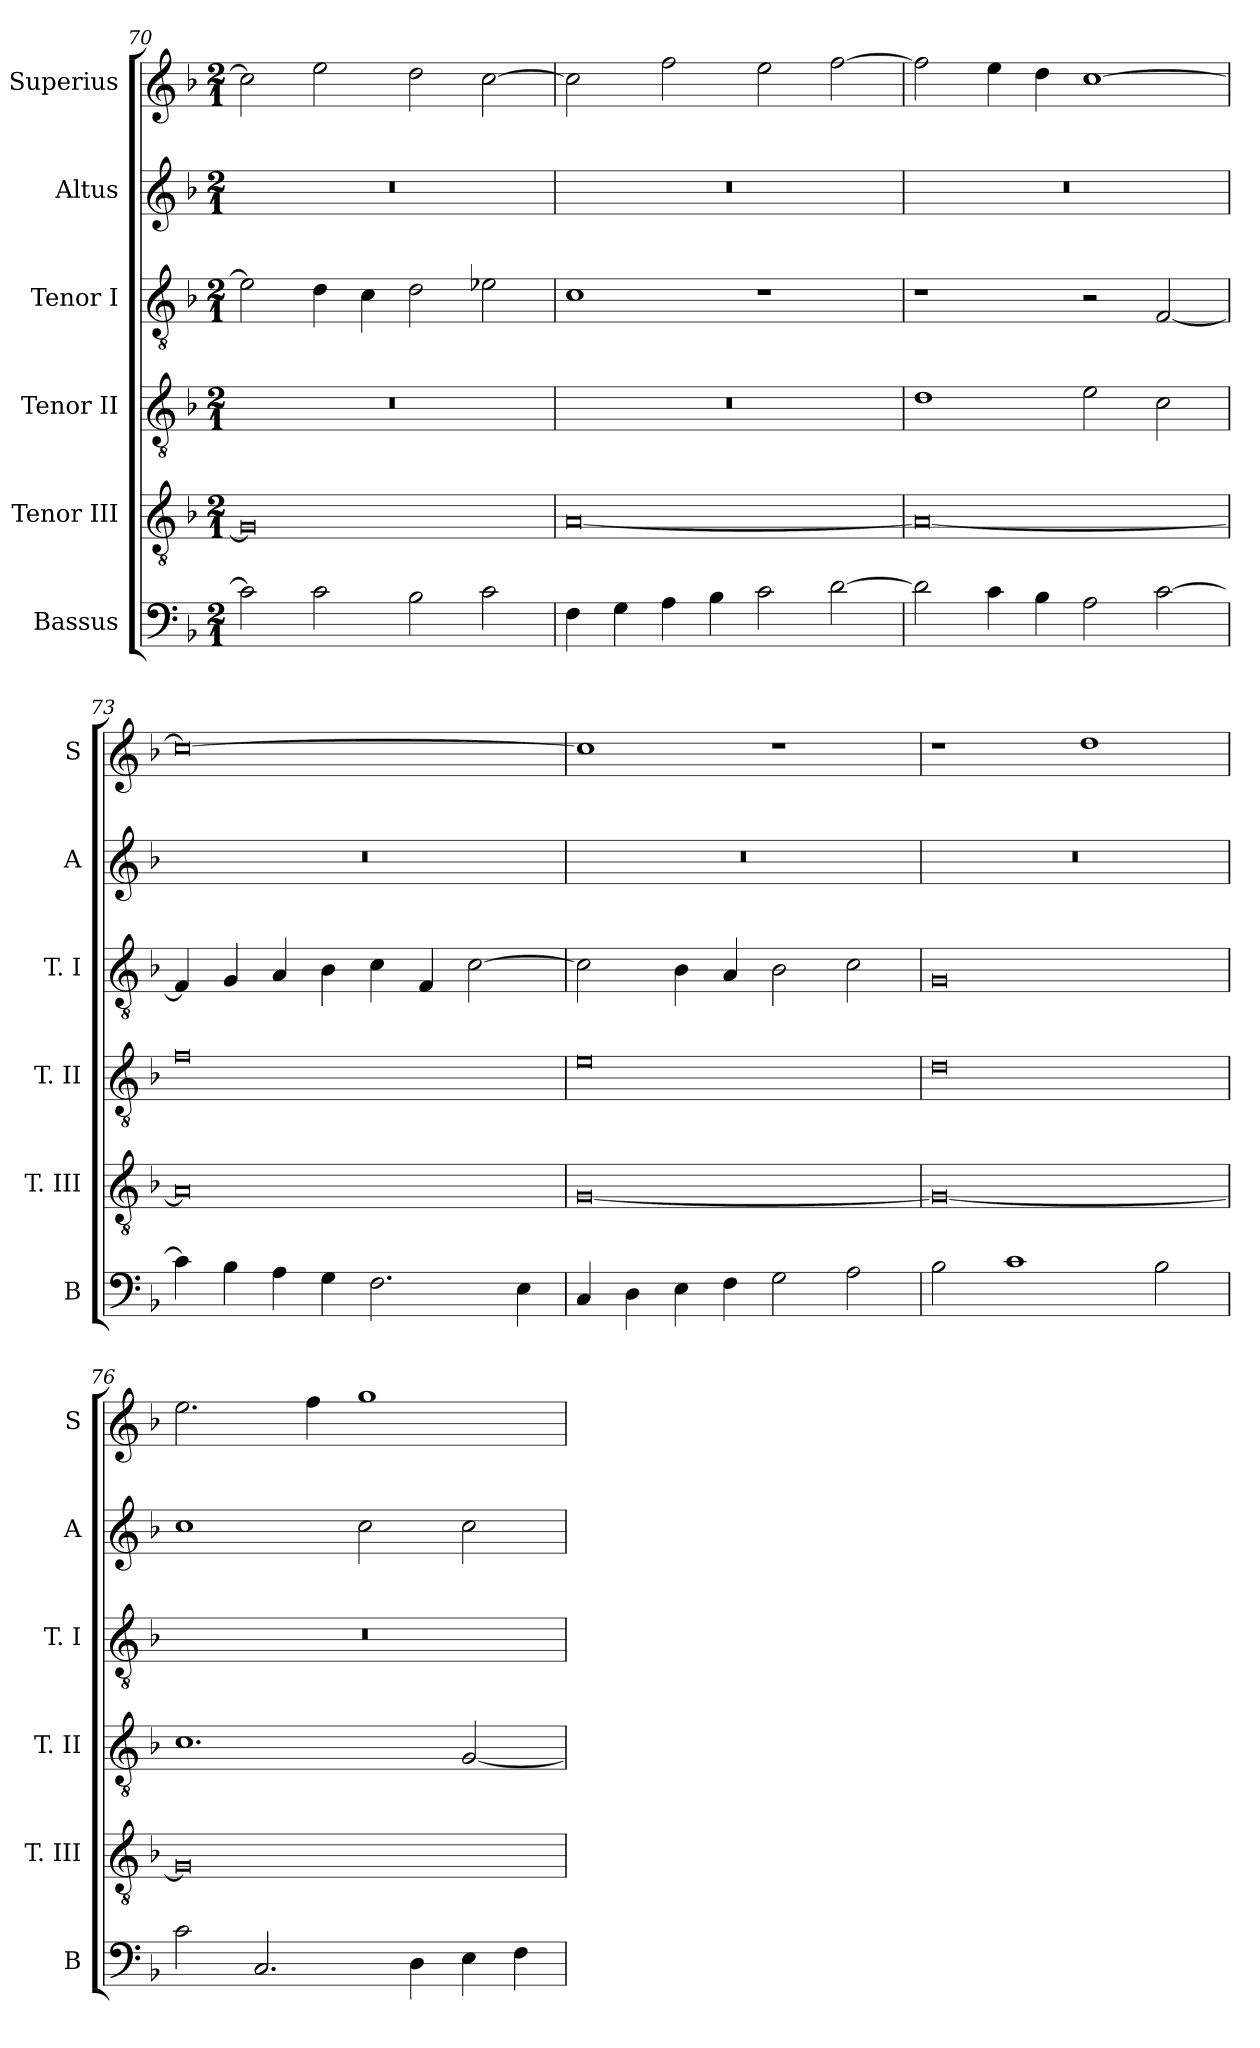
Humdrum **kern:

**kern	**kern	**kern	**kern	**kern	**kern
*part6	*part5	*part4	*part3	*part2	*part1
*staff6	*staff5	*staff4	*staff3	*staff2	*staff1
*I"Bassus	*I"Tenor III	*I"Tenor II	*I"Tenor I	*I"Altus	*I"Superius
*I'B	*I'T. III	*I'T. II	*I'T. I	*I'A	*I'S
*clefF4	*clefGv2	*clefGv2	*clefGv2	*clefG2	*clefG2
*k[b-]	*k[b-]	*k[b-]	*k[b-]	*k[b-]	*k[b-]
*F:	*F:	*F:	*F:	*F:	*F:
*M2/1	*M2/1	*M2/1	*M2/1	*M2/1	*M2/1
=70	=70	=70	=70	=70	=70
2c]	0G]	0r	2e-]	0r	2cc]
2c	.	.	4d	.	2ee
.	.	.	4c	.	.
2B-	.	.	2d	.	2dd
2c	.	.	2e-X	.	[2cc
=71	=71	=71	=71	=71	=71
4F	[0A	0r	1c	0r	2cc]
4G	.	.	.	.	.
4A	.	.	.	.	2ff
4B-	.	.	.	.	.
2c	.	.	1r	.	2ee
[2d	.	.	.	.	[2ff
=72	=72	=72	=72	=72	=72
2d]	0A_	1d	1r	0r	2ff]
4c	.	.	.	.	4ee
4B-	.	.	.	.	4dd
2A	.	2e	2r	.	[1cc
[2c	.	2c	[2F	.	.
=73	=73	=73	=73	=73	=73
4c]	0A]	0f	4F]	0r	0cc_
4B-	.	.	4G	.	.
4A	.	.	4A	.	.
4G	.	.	4B-	.	.
2.F	.	.	4c	.	.
.	.	.	4F	.	.
.	.	.	[2c	.	.
4E	.	.	.	.	.
=74	=74	=74	=74	=74	=74
4C	[0G	0e	2c]	0r	1cc]
4D	.	.	.	.	.
4E	.	.	4B-	.	.
4F	.	.	4A	.	.
2G	.	.	2B-	.	1r
2A	.	.	2c	.	.
=75	=75	=75	=75	=75	=75
2B-	0G_	0d	0G	0r	1r
1c	.	.	.	.	.
.	.	.	.	.	1dd
2B-	.	.	.	.	.
=76	=76	=76	=76	=76	=76
2c	0G]	1.c	0r	1cc	2.ee
2.C	.	.	.	.	.
.	.	.	.	.	4ff
.	.	.	.	2cc	1gg
4D	.	.	.	.	.
4E	.	[2G	.	2cc	.
4F	.	.	.	.	.
=	=	=	=	=	=
*-	*-	*-	*-	*-	*-
